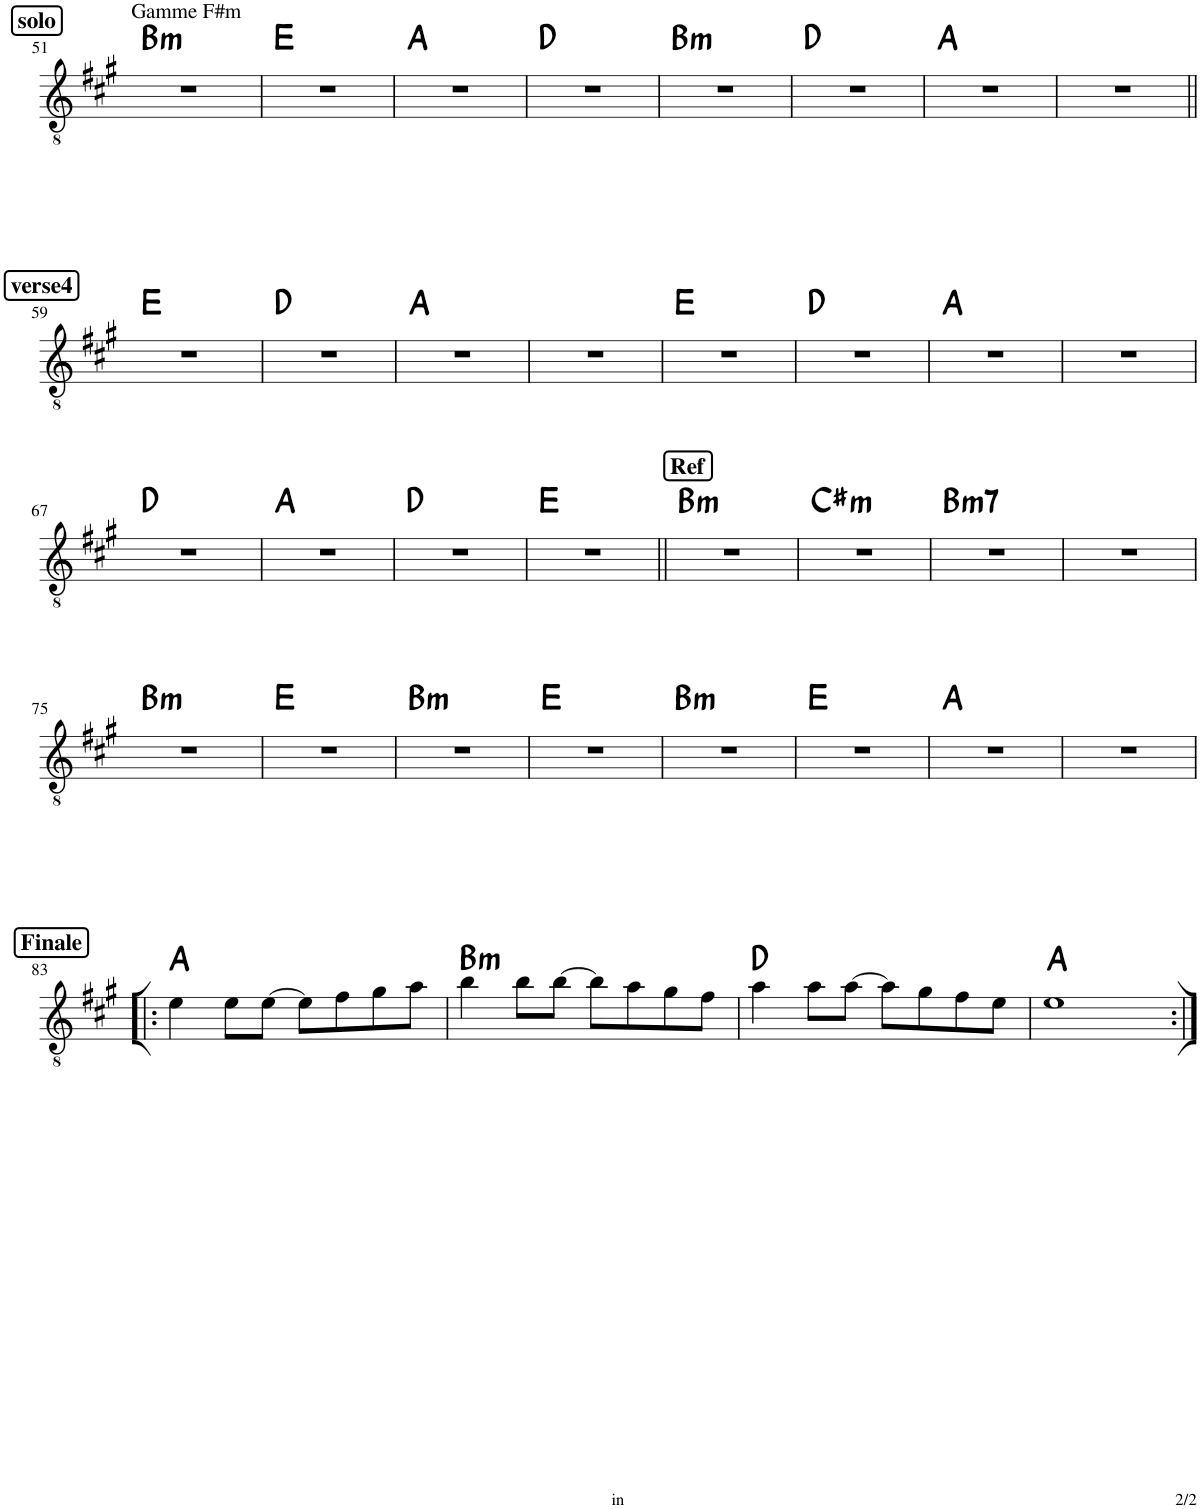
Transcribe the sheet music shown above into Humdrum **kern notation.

**kern	**harte
*part1	*part1
*staff1	*
*I"Classical Guitar	*
*I'Guit.	*
!!LO:PB:g=z
*clefGv2	*
*k[f#c#g#]	*
*M4/4	*
!!LO:REH:place=s1:a:B:cj:fs=11:t=solo
=51	=51
!LO:TX:a:t=Gamme F#m	!LO:H:kt=m
1r	B:min
=52	=52
1r	E:maj
=53	=53
1r	A:maj
=54	=54
1r	D:maj
=55	=55
!	!LO:H:kt=m
1r	B:min
=56	=56
1r	D:maj
=57	=57
1r	A:maj
=58	=58
1r	.
!!LO:LB:g=z
!!LO:REH:place=s1:a:B:cj:fs=11:t=verse4
=59||	=59||
1r	E:maj
=60	=60
1r	D:maj
=61	=61
1r	A:maj
=62	=62
1r	.
=63	=63
1r	E:maj
=64	=64
1r	D:maj
=65	=65
1r	A:maj
=66	=66
1r	.
!!LO:LB:g=z
=67	=67
1r	D:maj
=68	=68
1r	A:maj
=69	=69
1r	D:maj
=70	=70
1r	E:maj
!!LO:REH:place=s1:a:B:cj:fs=11:t=Ref
=71||	=71||
!	!LO:H:kt=m
1r	B:min
=72	=72
!	!LO:H:kt=m
1r	C#:min
=73	=73
!	!LO:H:kt=m7
1r	B:min7
=74	=74
1r	.
!!LO:LB:g=z
=75	=75
!	!LO:H:kt=m
1r	B:min
=76	=76
1r	E:maj
=77	=77
!	!LO:H:kt=m
1r	B:min
=78	=78
1r	E:maj
=79	=79
!	!LO:H:kt=m
1r	B:min
=80	=80
1r	E:maj
=81	=81
1r	A:maj
=82	=82
1r	.
!!LO:LB:g=z
!!LO:REH:place=s1:a:B:cj:fs=11:t=Finale
=83!|:	=83!|:
4e\	A:maj
8e\L	.
[8e\J	.
8e\L]	.
8f#\	.
8g#\	.
8a\J	.
=84	=84
!	!LO:H:kt=m
4b\	B:min
8b\L	.
[8b\J	.
8b\L]	.
8a\	.
8g#\	.
8f#\J	.
=85	=85
4a\	D:maj
8a\L	.
[8a\J	.
8a\L]	.
8g#\	.
8f#\	.
8e\J	.
=86	=86
1e	A:maj
=:|!	=:|!
*-	*-
